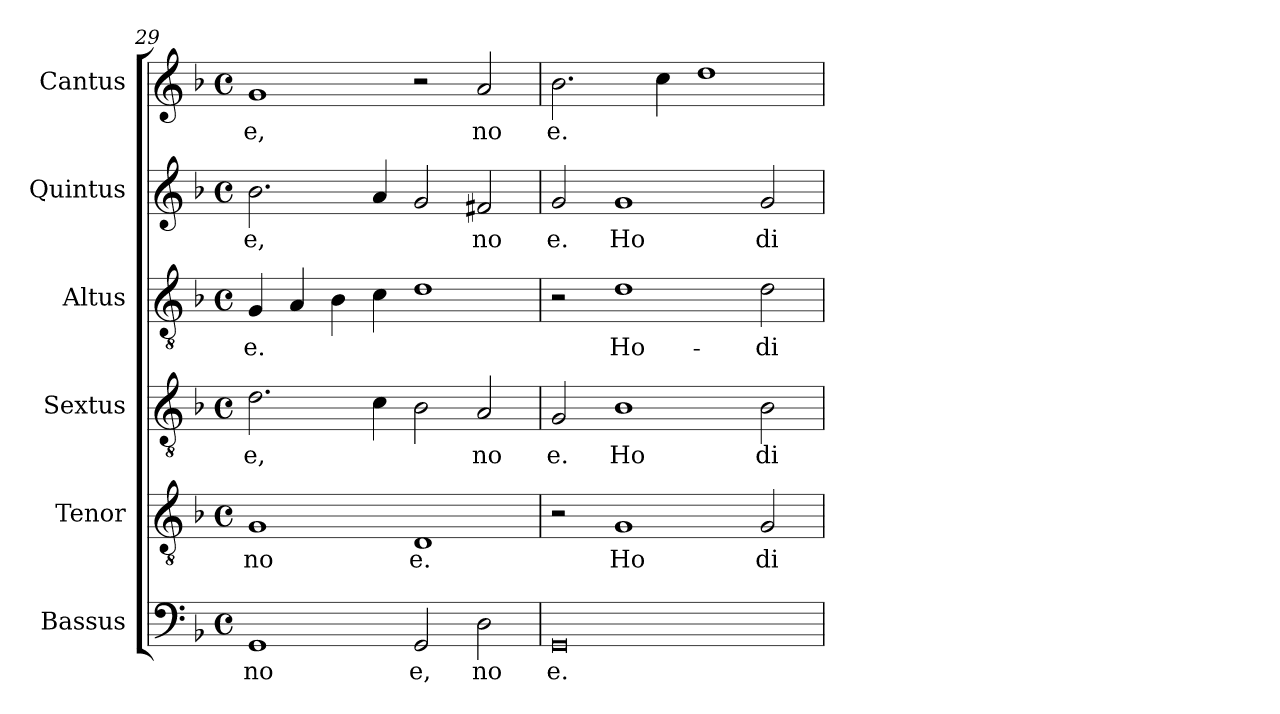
**kern	**text	**kern	**text	**kern	**text	**kern	**text	**kern	**text	**kern	**text
*part6	*part6	*part5	*part5	*part4	*part4	*part3	*part3	*part2	*part2	*part1	*part1
*staff6	*staff6	*staff5	*staff5	*staff4	*staff4	*staff3	*staff3	*staff2	*staff2	*staff1	*staff1
*I"Bassus	*	*I"Tenor	*	*I"Sextus	*	*I"Altus	*	*I"Quintus	*	*I"Cantus	*
*clefF4	*	*clefGv2	*	*clefGv2	*	*clefGv2	*	*clefG2	*	*clefG2	*
*k[b-]	*	*k[b-]	*	*k[b-]	*	*k[b-]	*	*k[b-]	*	*k[b-]	*
*F:	*	*F:	*	*F:	*	*F:	*	*F:	*	*F:	*
*M4/4	*	*M4/4	*	*M4/4	*	*M4/4	*	*M4/4	*	*M4/4	*
*met(c)	*	*met(c)	*	*met(c)	*	*met(c)	*	*met(c)	*	*met(c)	*
=29	=29	=29	=29	=29	=29	=29	=29	=29	=29	=29	=29
!	!LO:LY:b:cj	!	!LO:LY:b:cj	!	!LO:LY:b:cj	!	!LO:LY:b:cj	!	!LO:LY:b:cj	!	!LO:LY:b:cj
1GG	no	1G	no	2.d\	e,	4G/	-e.	2.b-\	e,	1g	e,
.	.	.	.	.	.	4A/	.	.	.	.	.
.	.	.	.	.	.	4B-\	.	.	.	.	.
.	.	.	.	4c\	.	4c\	.	4a/	.	.	.
!	!LO:LY:b:cj	!	!LO:LY:b:cj	!	!	!	!	!	!	!	!
2GG/	e,	1D	e.	2B-\	.	1d	.	2g/	.	2r	.
!	!LO:LY:b:cj	!	!	!	!LO:LY:b:cj	!	!	!	!LO:LY:b:cj	!	!LO:LY:b:cj
2D\	no	.	.	2A/	no	.	.	2f#X/	no	2a/	no
=30	=30	=30	=30	=30	=30	=30	=30	=30	=30	=30	=30
!	!LO:LY:b:cj	!	!	!	!LO:LY:b:cj	!	!	!	!LO:LY:b:cj	!	!LO:LY:b:cj
0GG	e.	2r	.	2G/	e.	2r	.	2g/	e.	2.b-\	e.
!	!	!	!LO:LY:b:cj	!	!LO:LY:b:cj	!	!LO:LY:b:cj	!	!LO:LY:b:cj	!	!
.	.	1G	Ho	1B-	Ho	1d	Ho-	1g	Ho	.	.
.	.	.	.	.	.	.	.	.	.	4cc\	.
.	.	.	.	.	.	.	.	.	.	1dd	.
!	!	!	!LO:LY:b:cj	!	!LO:LY:b:cj	!	!LO:LY:b:cj	!	!LO:LY:b:cj	!	!
.	.	2G/	di	2B-\	di	2d\	-di-	2g/	di	.	.
=	=	=	=	=	=	=	=	=	=	=	=
*-	*-	*-	*-	*-	*-	*-	*-	*-	*-	*-	*-
